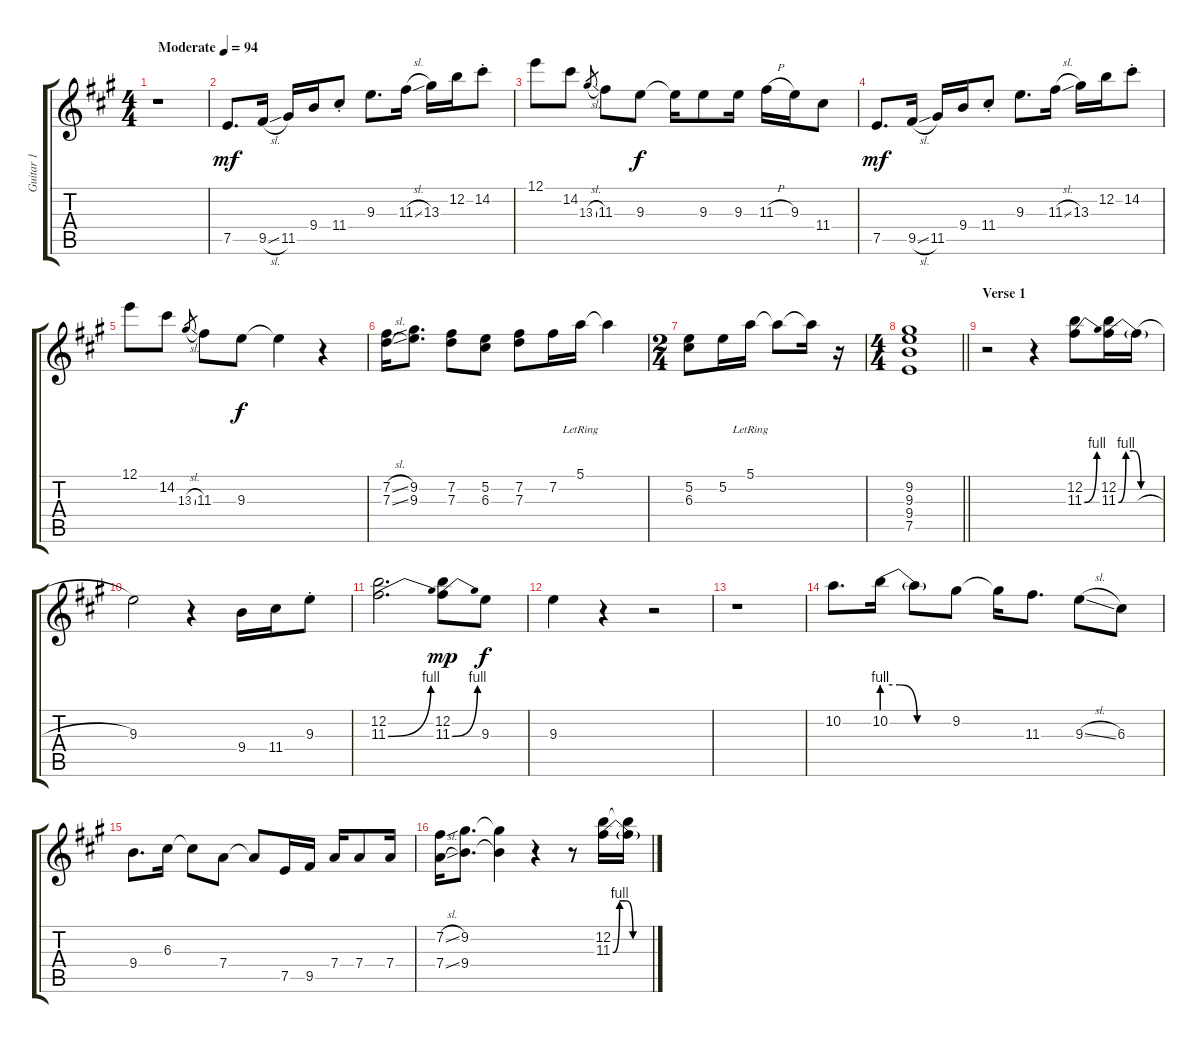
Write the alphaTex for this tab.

\track ("Guitar 1" "Guitar 1") {instrument electricguitarjazz}
\staff {score tabs}
\tuning (E4 B3 G3 D3 A2 E2) {hide}
\ts (4 4)
\tempo (94 "Moderate")
\clef g2
\ks a
r.1{dy mf instrument electricguitarjazz} |
7.5.8{d} 9.5{sl}.16 11.5.16 9.4.16 11.4{st}.8 9.3.8{d} 11.3{sl}.16 13.3.16 12.2.16 14.2{st}.8 |
12.1.8 14.2.8 13.3{sl}.8{gr} 11.3.8 9.3.8{dy f} 9.3{t}.16 9.3.8 9.3.16 11.3{h}.16 9.3.16 11.4.8 |
7.5.8{d dy mf} 9.5{sl}.16 11.5.16 9.4.16 11.4{st}.8 9.3.8{d} 11.3{sl}.16 13.3.16 12.2.16 14.2{st}.8 |
12.1.8 14.2.8 13.3{sl}.8{gr} 11.3.8 9.3.8{dy f} 9.3{t}.4 r.4 |
(7.2{sl} 7.3{sl}).16 (9.2 9.3).8{d} (7.2 7.3).8 (5.2 6.3).8 (7.2 7.3).8 7.2.16 5.1{lr}.16 5.1{t}.4 |
\ts (2 4)
(5.2 6.3).8 5.2.16 5.1{lr}.16 5.1{t}.8 5.1{t}.16 r.16 |
\ts (4 4)
\barLineRight lightlight
(9.2 9.3 9.4 7.5).1 |
\section ("" "Verse 1")
r.2 r.4 (12.2 11.3{be (bend 0 0 60 4)}).8 (12.2 11.3{be (custom 0 0 10 4 20 4 30 0 60 0)}).16 11.3{h t}.16 |
9.3.2 r.4 9.4.16 11.4.16 9.3{st}.8 |
(12.2 11.3{be (bend 0 0 60 4)}).2{d} (12.2 11.3{be (bend 0 0 60 4)}).8{dy mp} 9.3.8{dy f} |
9.3.4 r.4 r.2 |
r.1 |
10.2.8{d} 10.2{be (custom 0 4 15 4 30 0 60 0)}.16 10.2{t}.8 9.2.8 9.2{t}.16 11.3.8{d} 9.3{sl}.8 6.3.8 |
9.4.8{d} 6.3.16 6.3{t}.8 7.4.8 7.4{t}.8 7.5.16 9.5.16 7.4.16 7.4.8 7.4.16 |
(7.2{sl} 7.4{sl}).16 (9.2 9.4).8{d} (9.2{t} 9.4{t}).4 r.4 r.8 (12.2 11.3{be (custom 0 0 10 4 20 4 30 0 60 0)}).16 (12.2{t} 11.3{h t}).16
